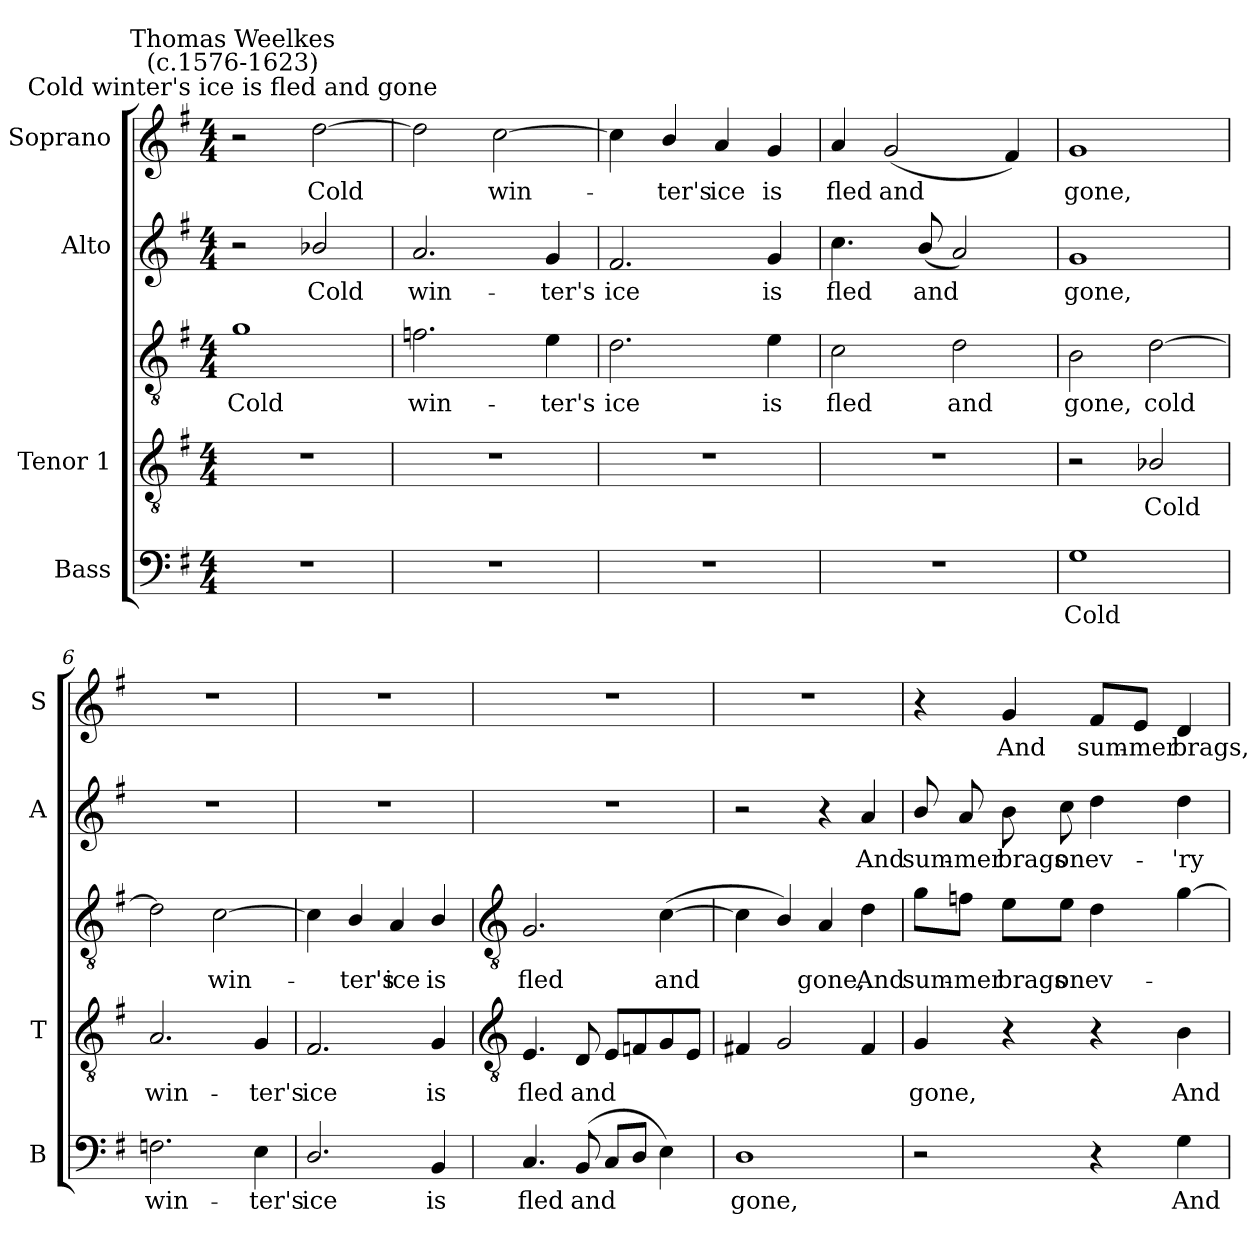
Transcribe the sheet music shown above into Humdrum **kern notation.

**kern	**text	**kern	**text	**kern	**text	**kern	**text	**kern	**text
*part4	*part4	*part3	*part3	*part3	*part3	*part2	*part2	*part1	*part1
*staff5	*staff5	*staff4	*staff4	*staff3	*staff3	*staff2	*staff2	*staff1	*staff1
*I"Bass	*	*I"Tenor 1	*	*	*	*I"Alto	*	*I"Soprano	*
*I'B	*	*I'T	*	*	*	*I'A	*	*I'S	*
*clefF4	*	*clefGv2	*	*clefGv2	*	*clefG2	*	*clefG2	*
*k[f#]	*	*k[f#]	*	*k[f#]	*	*k[f#]	*	*k[f#]	*
*G:	*	*G:	*	*G:	*	*G:	*	*G:	*
*M4/4	*	*M4/4	*	*M4/4	*	*M4/4	*	*M4/4	*
=1	=1	=1	=1	=1	=1	=1	=1	=1	=1
!	!	!	!	!	!	!	!	!LO:TX:a:cj:t=Cold winter's ice is fled and gone	!
!	!	!	!	!	!	!	!	!LO:TX:a:cj:t=Thomas Weelkes\n(c.1576-1623)	!
!	!	!	!	!	!LO:LY:b	!	!	!	!
1r	.	1r	.	1g	Cold	2r	.	2r	.
!	!	!	!	!	!	!	!LO:LY:b	!	!LO:LY:b
.	.	.	.	.	.	2b-X/	Cold	[2dd	Cold
=2	=2	=2	=2	=2	=2	=2	=2	=2	=2
!	!	!	!	!	!LO:LY:b	!	!LO:LY:b	!	!
1r	.	1r	.	2.fn	win-	2.a	win-	2dd]	.
!	!	!	!	!	!	!	!	!	!LO:LY:b
.	.	.	.	.	.	.	.	[2cc	win-
!	!	!	!	!	!LO:LY:b	!	!LO:LY:b	!	!
.	.	.	.	4e	-ter's	4g	-ter's	.	.
=3	=3	=3	=3	=3	=3	=3	=3	=3	=3
!	!	!	!	!	!LO:LY:b	!	!LO:LY:b	!	!
1r	.	1r	.	2.d	ice	2.f#	ice	4cc]	.
!	!	!	!	!	!	!	!	!	!LO:LY:b
.	.	.	.	.	.	.	.	4b/	ter's
!	!	!	!	!	!	!	!	!	!LO:LY:b
.	.	.	.	.	.	.	.	4a	ice
!	!	!	!	!	!LO:LY:b	!	!LO:LY:b	!	!LO:LY:b
.	.	.	.	4e	is	4g	is	4g	is
=4	=4	=4	=4	=4	=4	=4	=4	=4	=4
!	!	!	!	!	!LO:LY:b	!	!LO:LY:b	!	!LO:LY:b
1r	.	1r	.	2c	fled	4.cc	fled	4a	fled
!	!	!	!	!	!	!	!	!	!LO:LY:b
.	.	.	.	.	.	.	.	(<2g	and
!	!	!	!	!	!	!	!LO:LY:b	!	!
.	.	.	.	.	.	(<8b/L	and	.	.
!	!	!	!	!	!LO:LY:b	!	!	!	!
.	.	.	.	2d	and	2a)	.	.	.
.	.	.	.	.	.	.	.	4f#)	.
=5	=5	=5	=5	=5	=5	=5	=5	=5	=5
!	!LO:LY:b	!	!	!	!LO:LY:b	!	!LO:LY:b	!	!LO:LY:b
1G	Cold	2r	.	2B	gone,	1g	gone,	1g	gone,
!	!	!	!LO:LY:b	!	!LO:LY:b	!	!	!	!
.	.	2B-X/	Cold	[2d	cold	.	.	.	.
=6	=6	=6	=6	=6	=6	=6	=6	=6	=6
!	!LO:LY:b	!	!LO:LY:b	!	!	!	!	!	!
2.Fn	win-	2.A	win-	2d]	.	1r	.	1r	.
!	!	!	!	!	!LO:LY:b	!	!	!	!
.	.	.	.	[2c	win-	.	.	.	.
!	!LO:LY:b	!	!LO:LY:b	!	!	!	!	!	!
4E	-ter's	4G	-ter's	.	.	.	.	.	.
=7	=7	=7	=7	=7	=7	=7	=7	=7	=7
!	!LO:LY:b	!	!LO:LY:b	!	!	!	!	!	!
2.D/	ice	2.F#	ice	4c]	.	1r	.	1r	.
!	!	!	!	!	!LO:LY:b	!	!	!	!
.	.	.	.	4B/	ter's	.	.	.	.
!	!	!	!	!	!LO:LY:b	!	!	!	!
.	.	.	.	4A	ice	.	.	.	.
!	!LO:LY:b	!	!LO:LY:b	!	!LO:LY:b	!	!	!	!
4BB	is	4G	is	4B/	is	.	.	.	.
!!LO:LB:g=z
=8	=8	=8	=8	=8	=8	=8	=8	=8	=8
*	*	*clefGv2	*	*clefGv2	*	*	*	*	*
!	!LO:LY:b	!	!LO:LY:b	!	!LO:LY:b	!	!	!	!
4.C	fled	4.E	fled	2.G	fled	1r	.	1r	.
!	!LO:LY:b	!	!LO:LY:b	!	!	!	!	!	!
(<8BB	and	8D	and	.	.	.	.	.	.
8CL	.	8EL	.	.	.	.	.	.	.
8DJ	.	8Fn	.	.	.	.	.	.	.
!	!	!	!	!	!LO:LY:b	!	!	!	!
4E)	.	8G	.	(>[4c	and	.	.	.	.
.	.	8EJ	.	.	.	.	.	.	.
=9	=9	=9	=9	=9	=9	=9	=9	=9	=9
!	!LO:LY:b	!	!	!	!	!	!	!	!
1D	gone,	4F#X	.	4c]	.	2r	.	1r	.
.	.	2G	.	4B/)	.	.	.	.	.
!	!	!	!	!	!LO:LY:b	!	!	!	!
.	.	.	.	4A	gone,	4r	.	.	.
!	!	!	!	!	!LO:LY:b	!	!LO:LY:b	!	!
.	.	4F#	.	4d	And	4a	And	.	.
=10	=10	=10	=10	=10	=10	=10	=10	=10	=10
!	!	!	!LO:LY:b	!	!LO:LY:b	!	!LO:LY:b	!	!
2r	.	4G	gone,	8g\L	sum-	8b/	sum-	4r	.
!	!	!	!	!	!LO:LY:b	!	!LO:LY:b	!	!
.	.	.	.	8fn\J	-mer	8a	-mer	.	.
!	!	!	!	!	!LO:LY:b	!	!LO:LY:b	!	!LO:LY:b
.	.	4r	.	8e\L	brags	8b	brags	4g	And
!	!	!	!	!	!LO:LY:b	!	!LO:LY:b	!	!
.	.	.	.	8e\J	on	8cc	on	.	.
!	!	!	!	!	!LO:LY:b	!	!LO:LY:b	!	!LO:LY:b
4r	.	4r	.	4d	ev-	4dd	ev-	8f#/L	sum-
!	!	!	!	!	!	!	!	!	!LO:LY:b
.	.	.	.	.	.	.	.	8e/J	-mer
!	!LO:LY:b	!	!LO:LY:b	!	!	!	!LO:LY:b	!	!LO:LY:b
4G	And	4B	And	[4g	.	4dd	-'ry	4d	brags,
=	=	=	=	=	=	=	=	=	=
*-	*-	*-	*-	*-	*-	*-	*-	*-	*-
